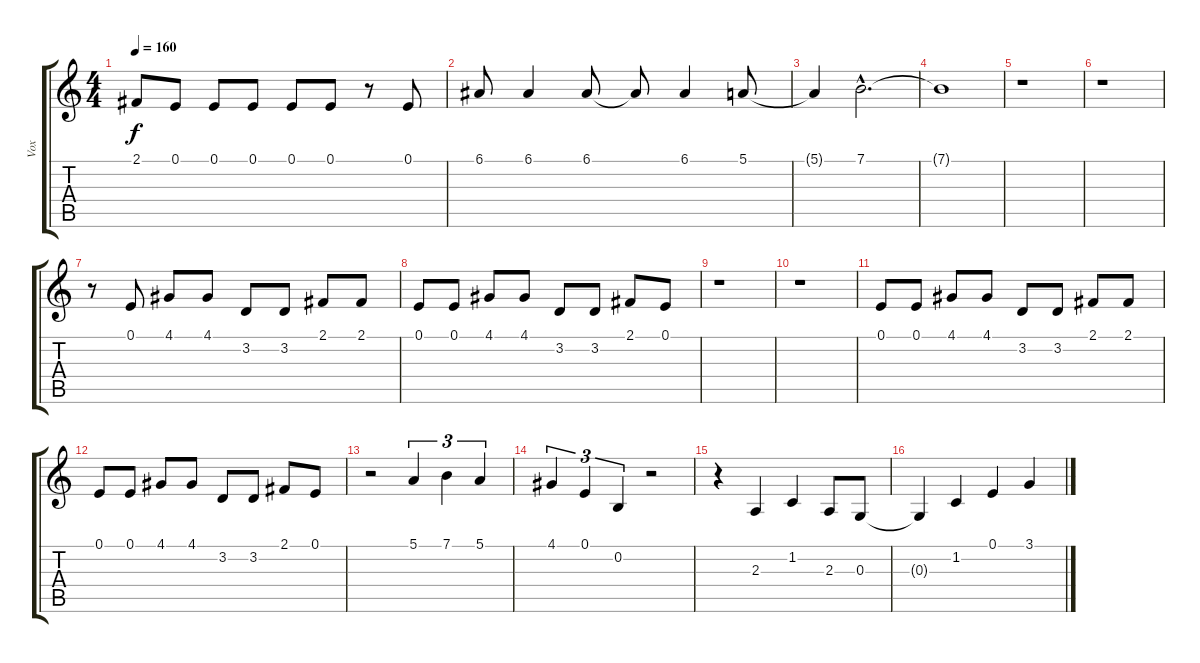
\track ("Vox" "Vox") {instrument bassoon}
\staff {score tabs}
\tuning (E4 B3 G3 D3 A2 E2) {hide}
\ts (4 4)
\tempo 160
\clef g2
\ks c
2.1.8{dy f} 0.1.8 0.1.8 0.1.8 0.1.8 0.1.8 r.8 0.1.8 |
6.1.8 6.1.4 6.1.8 6.1{t}.8 6.1.4 5.1.8 |
5.1{t}.4 7.1{hac}.2{d} |
7.1{t}.1 |
r.1 |
r.1 |
r.8 0.1.8 4.1.8 4.1.8 3.2.8 3.2.8 2.1.8 2.1.8 |
0.1.8 0.1.8 4.1.8 4.1.8 3.2.8 3.2.8 2.1.8 0.1.8 |
r.1 |
r.1 |
0.1.8 0.1.8 4.1.8 4.1.8 3.2.8 3.2.8 2.1.8 2.1.8 |
0.1.8 0.1.8 4.1.8 4.1.8 3.2.8 3.2.8 2.1.8 0.1.8 |
r.2 5.1.4{tu (3 2)} 7.1.4{tu (3 2)} 5.1.4{tu (3 2)} |
4.1.4{tu (3 2)} 0.1.4{tu (3 2)} 0.2.4{tu (3 2)} r.2 |
r.4 2.3.4 1.2.4 2.3.8 0.3.8 |
0.3{t}.4 1.2.4 0.1.4 3.1.4
